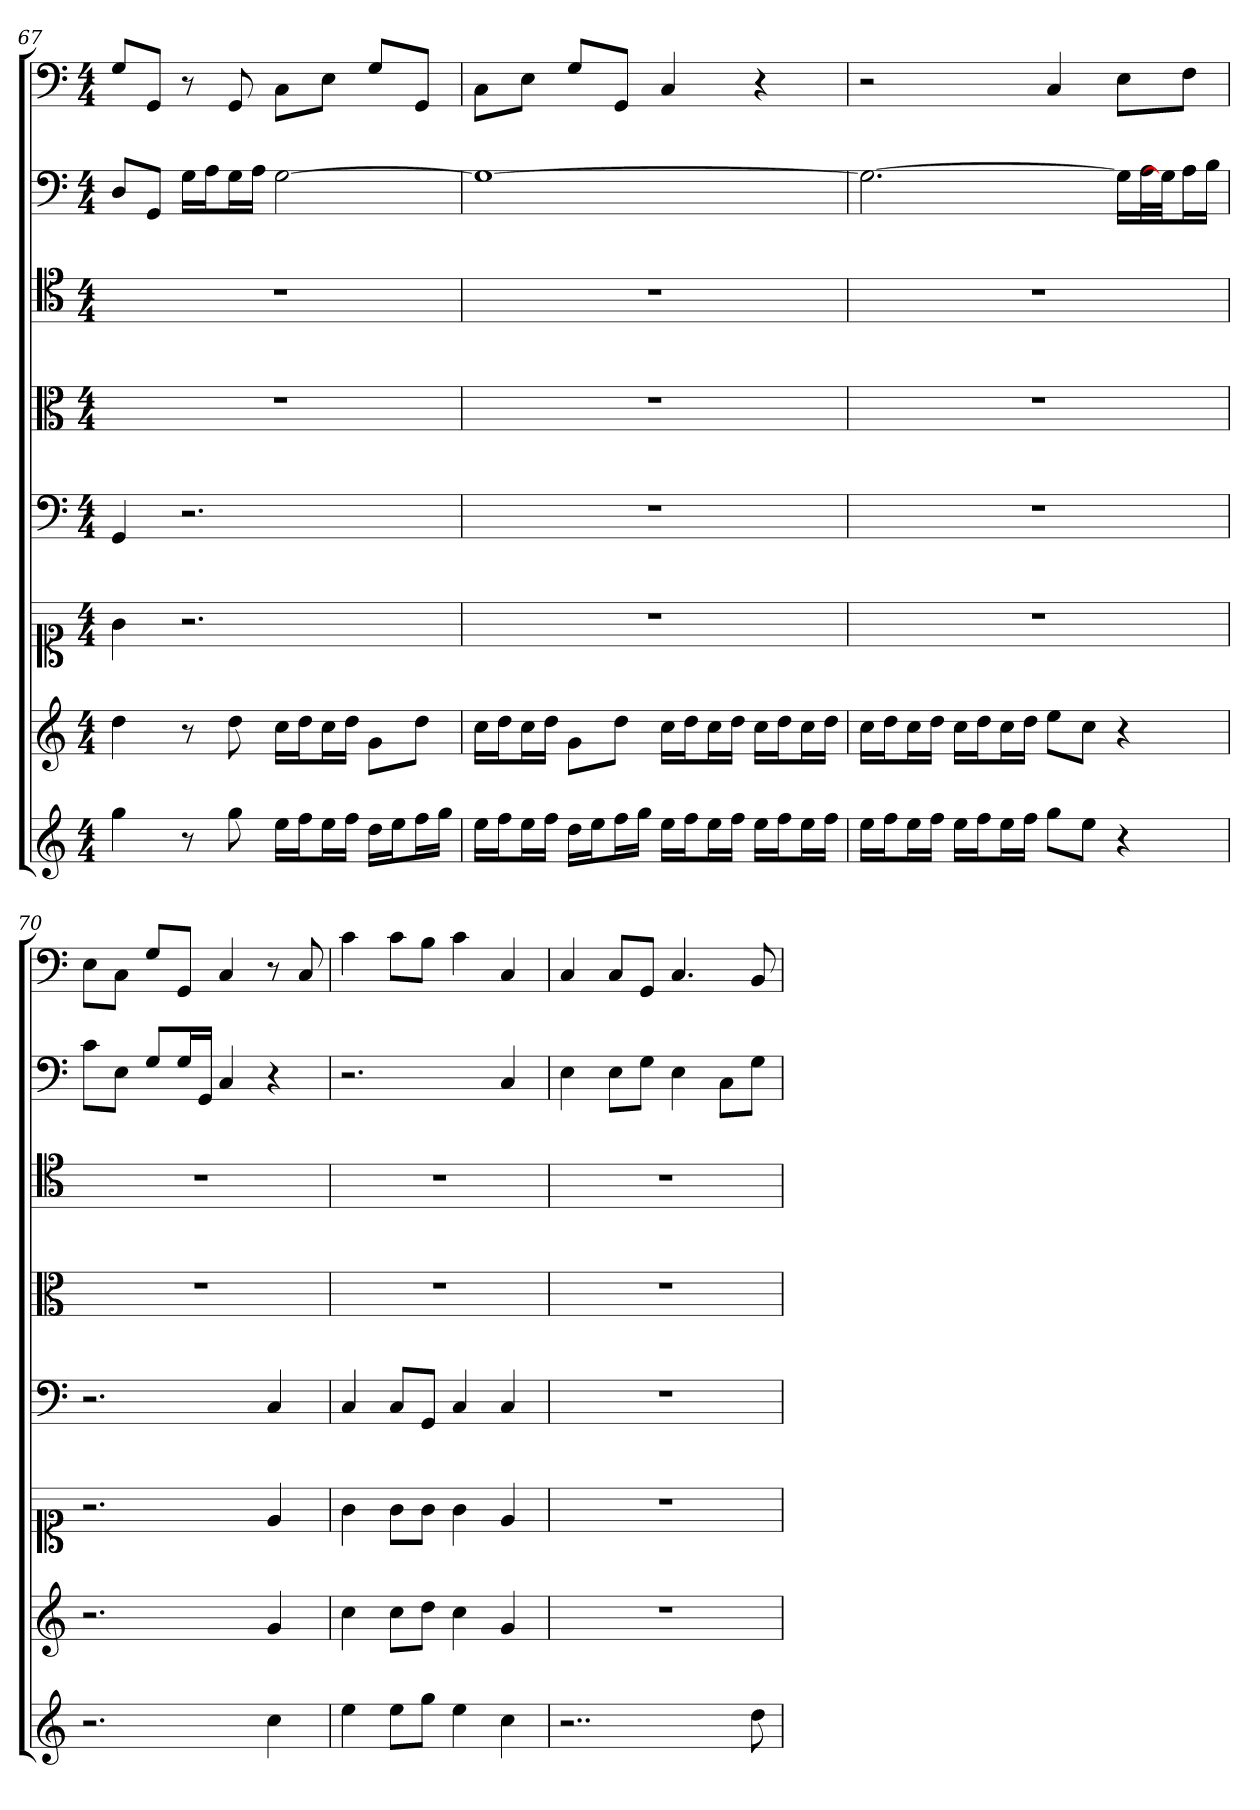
**kern	**kern	**kern	**kern	**kern	**kern	**kern	**kern
*part8	*part7	*part6	*part5	*part4	*part3	*part2	*part1
*staff8	*staff7	*staff6	*staff5	*staff4	*staff3	*staff2	*staff1
*	*	*clefC1	*clefF4	*clefC3	*clefC4	*clefF4	*clefF4
*k[]	*k[]	*k[]	*k[]	*k[]	*k[]	*k[]	*k[]
*C:	*C:	*C:	*C:	*C:	*C:	*C:	*C:
*M4/4	*M4/4	*M4/4	*M4/4	*M4/4	*M4/4	*M4/4	*M4/4
=67	=67	=67	=67	=67	=67	=67	=67
4gg	4dd	4g	4GG	1r	1r	8D/L	8G/L
.	.	.	.	.	.	8GG/J	8GG/J
8r	8r	2.r	2.r	.	.	16G\LL	8r
.	.	.	.	.	.	16A\J	.
8gg	8dd	.	.	.	.	16G\L	8GG
.	.	.	.	.	.	16A\JJ	.
16eeLL	16ccLL	.	.	.	.	[2G	8C\L
16ffJ	16ddJ	.	.	.	.	.	.
16eeL	16ccL	.	.	.	.	.	8E\J
16ffJJ	16ddJJ	.	.	.	.	.	.
16ddLL	8gL	.	.	.	.	.	8G/L
16eeJ	.	.	.	.	.	.	.
16ffL	8ddJ	.	.	.	.	.	8GG/J
16ggJJ	.	.	.	.	.	.	.
=68	=68	=68	=68	=68	=68	=68	=68
16eeLL	16ccLL	1r	1r	1r	1r	1G_	8C\L
16ffJ	16ddJ	.	.	.	.	.	.
16eeL	16ccL	.	.	.	.	.	8E\J
16ffJJ	16ddJJ	.	.	.	.	.	.
16ddLL	8gL	.	.	.	.	.	8G/L
16eeJ	.	.	.	.	.	.	.
16ffL	8ddJ	.	.	.	.	.	8GG/J
16ggJJ	.	.	.	.	.	.	.
16eeLL	16ccLL	.	.	.	.	.	4C
16ffJ	16ddJ	.	.	.	.	.	.
16eeL	16ccL	.	.	.	.	.	.
16ffJJ	16ddJJ	.	.	.	.	.	.
16eeLL	16ccLL	.	.	.	.	.	4r
16ffJ	16ddJ	.	.	.	.	.	.
16eeL	16ccL	.	.	.	.	.	.
16ffJJ	16ddJJ	.	.	.	.	.	.
=69	=69	=69	=69	=69	=69	=69	=69
16eeLL	16ccLL	1r	1r	1r	1r	2.G_	2r
16ffJ	16ddJ	.	.	.	.	.	.
16eeL	16ccL	.	.	.	.	.	.
16ffJJ	16ddJJ	.	.	.	.	.	.
16eeLL	16ccLL	.	.	.	.	.	.
16ffJ	16ddJ	.	.	.	.	.	.
16eeL	16ccL	.	.	.	.	.	.
16ffJJ	16ddJJ	.	.	.	.	.	.
8ggL	8eeL	.	.	.	.	.	4C
8eeJ	8ccJ	.	.	.	.	.	.
4r	4r	.	.	.	.	16G\LL]	8E\L
.	.	.	.	.	.	32A\L	.
.	.	.	.	.	.	32G\JJ]	.
.	.	.	.	.	.	16A\L	8F\J
.	.	.	.	.	.	16B\JJ	.
=70	=70	=70	=70	=70	=70	=70	=70
2.r	2.r	2.r	2.r	1r	1r	8c\L	8E\L
.	.	.	.	.	.	8E\J	8C\J
.	.	.	.	.	.	8G/L	8G/L
.	.	.	.	.	.	16G/L	8GG/J
.	.	.	.	.	.	16GG/JJ	.
.	.	.	.	.	.	4C	4C
4cc	4g	4e	4C	.	.	4r	8r
.	.	.	.	.	.	.	8C
=71	=71	=71	=71	=71	=71	=71	=71
4ee	4cc	4g	4C	1r	1r	2.r	4c
8eeL	8ccL	8g\L	8C/L	.	.	.	8c\L
8ggJ	8ddJ	8g\J	8GG/J	.	.	.	8B\J
4ee	4cc	4g	4C	.	.	.	4c
4cc	4g	4e	4C	.	.	4C	4C
=72	=72	=72	=72	=72	=72	=72	=72
2..r	1r	1r	1r	1r	1r	4E	4C
.	.	.	.	.	.	8E\L	8C/L
.	.	.	.	.	.	8G\J	8GG/J
.	.	.	.	.	.	4E	4.C
.	.	.	.	.	.	8C\L	.
8dd	.	.	.	.	.	8G\J	8BB
=	=	=	=	=	=	=	=
*-	*-	*-	*-	*-	*-	*-	*-
